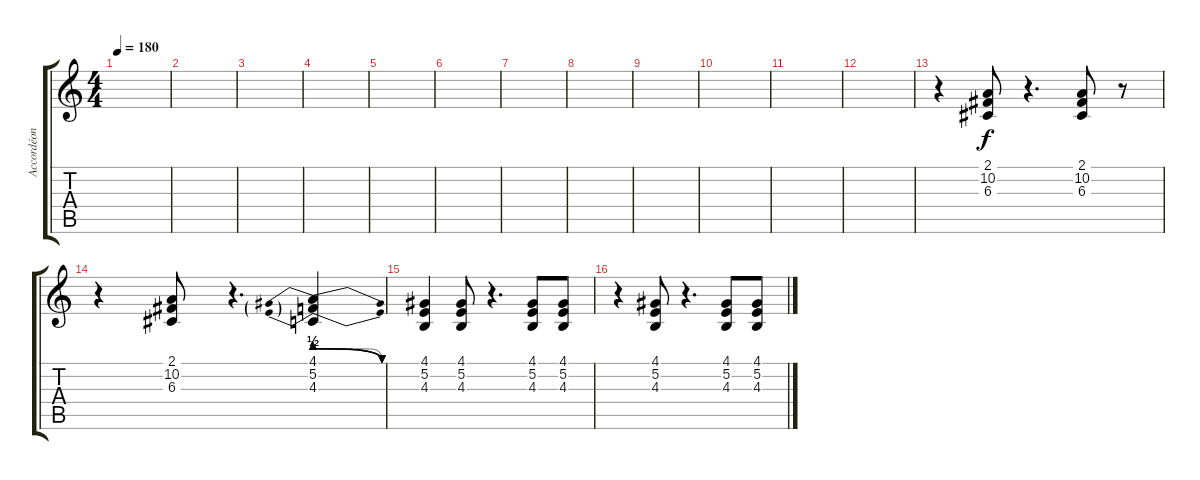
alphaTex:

\track ("Accordéon" "Accordéon") {instrument accordion}
\staff {score tabs}
\tuning (E4 B3 G3 D3 A2 E2) {hide}
\ts (4 4)
\tempo 180
\clef g2
\ks c
|
|
|
|
|
|
|
|
|
|
|
|
r.4 (2.1 10.2 6.3).8 r.4{d} (2.1 10.2 6.3).8 r.8 |
r.4 (2.1 10.2 6.3).8 r.4{d} (4.1{be (prebendrelease 0 2 60 0)} 5.2{be (prebendrelease 0 2 60 0)} 4.3{be (custom 0 2 20 2 40 2 45 2 60 0)}).4 |
(4.1 5.2 4.3).4 (4.1 5.2 4.3).8 r.4{d} (4.1 5.2 4.3).8 (4.1 5.2 4.3).8 |
r.4 (4.1 5.2 4.3).8 r.4{d} (4.1 5.2 4.3).8 (4.1 5.2 4.3).8
